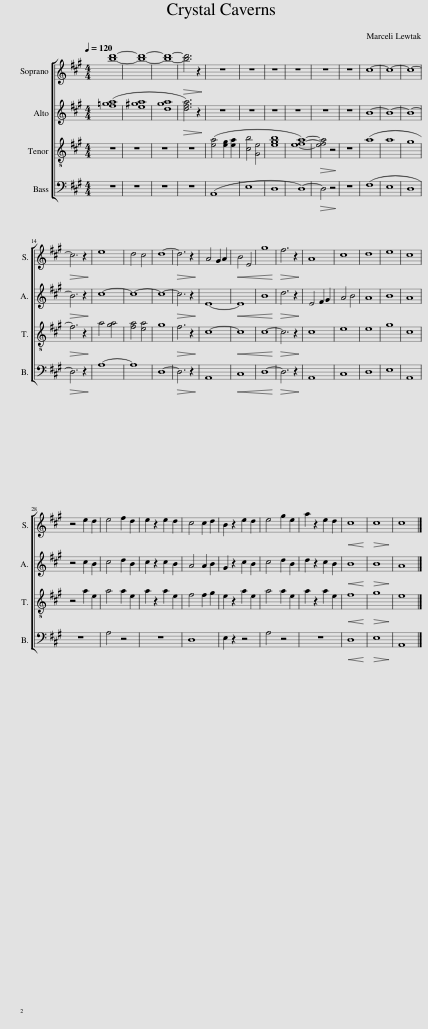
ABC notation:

X:1
%%score [ 1 2 3 4 ]
L:1/8
Q:1/4=120
M:4/4
I:linebreak $
K:A
V:1 treble
V:2 treble
V:3 treble-8
V:4 bass
V:1
 [bd']8- | [bd']8- | [bd']8- |!>(! [bd']6 z2!>)! | z8 | %5
 z8 | z8 | z8 | z8 | z8 | %10
 c8- | c8- | c8- |$!>(! c6 z2!>)! | e8 | %15
 d4 c4 | d8- |!>(! d6 z2!>)! | A4 G2 A2 |!<(! B4 E4 | %20
 g8!<)! |!>(! f6 z2!>)! | A8 | c8 | d8 | %25
 e8 | c8 |$ z4 e2 d2 | e4 f2 d2 | e2 z2 e2 d2 | %30
 c4 c2 d2 | B2 z2 e2 d2 | e4 g2 e2 | a2 z2 e2 d2 |!<(! c8!<)! | %35
!>(! c8!>)! | c8 |] %37
V:2
 ([f=ga]8 | [e^ga]8 | [dga]8 |!>(! [dfa]6) z2!>)! | z8 | %5
 z8 | z8 | z8 | z8 | z8 | %10
 B8- | B8- | B8- |$!>(! B6 z2!>)! | c8- | %15
 c8- | c8- |!>(! c6 z2!>)! | E8- |!<(! E8 | %20
 B8!<)! |!>(! d6 z2!>)! | E4 F2 G2 | A4 B4 | A8 | %25
 B8 | A8 |$ z4 c2 B2 | c4 d2 B2 | c2 z2 c2 B2 | %30
 A4 A2 B2 | G2 z2 c2 B2 | c4 d2 B2 | d2 z2 c2 B2 |!<(! B8!<)! | %35
!>(! B8!>)! | A8 |] %37
V:3
 z8 | z8 | z8 | z8 | ([ea]4 [eg]2 [ea]2 | %5
 [cb]4 [Ge]4 | [egb]8 | [efa]8-) |!>(! [efa]4 z4!>)! | z8 | %10
 (a8 | a8 | g8 |$!>(! f6) z2!>)! | a4 [ga]4 | %15
 [fa]4 [ea]4 | g8 |!>(! f6 z2!>)! | c8- |!<(! c8 | %20
 c8-!<)! |!>(! c6 z2!>)! | c8 | e8 | e8 | %25
 g8 | c8 |$ z4 a2 e2 | a4 a2 e2 | a2 z2 a2 e2 | %30
 f4 f2 g2 | e2 z2 a2 e2 | a4 a2 e2 | a2 z2 a2 e2 |!<(! f8!<)! | %35
!>(! g8!>)! | e8 |] %37
V:4
 z8 | z8 | z8 | z8 | (A,,8 | %5
 E,8 | D,8 | D,8-) |!>(! D,4 z4!>)! | z8 | %10
 (F,8 | E,8 | D,8 |$!>(! D,6) z2!>)! | A,8- | %15
 A,8 | D,8- |!>(! D,6 z2!>)! | A,,8 |!<(! C,8 | %20
 D,8-!<)! |!>(! D,6 z2!>)! | A,,8 | C,8 | D,8 | %25
 E,8 | A,,8 |$ z8 | A,4 z4 | z8 | %30
 D,8 | E,2 z2 z4 | A,4 z4 | z8 |!<(! D,8!<)! | %35
!>(! E,8!>)! | A,,8 |] %37
